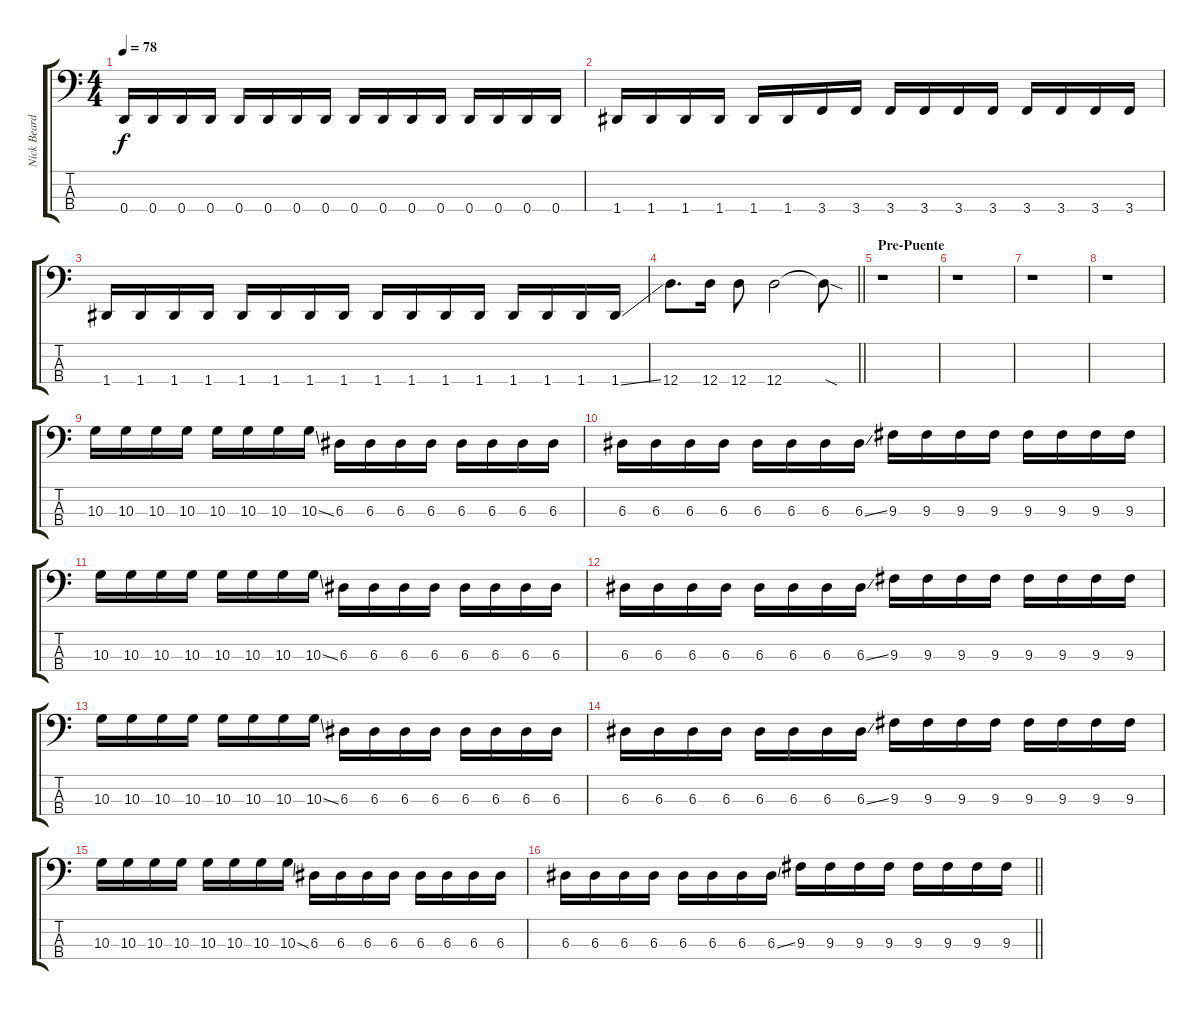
\track ("Nick Beard" "Nick Beard") {instrument electricbasspick}
\staff {score tabs}
\tuning (G2 D2 A1 D1) {hide}
\ts (4 4)
\tempo 78
\clef f4
\ks c
0.4.16{dy f} 0.4.16 0.4.16 0.4.16 0.4.16 0.4.16 0.4.16 0.4.16 0.4.16 0.4.16 0.4.16 0.4.16 0.4.16 0.4.16 0.4.16 0.4.16 |
1.4.16 1.4.16 1.4.16 1.4.16 1.4.16 1.4.16 3.4.16 3.4.16 3.4.16 3.4.16 3.4.16 3.4.16 3.4.16 3.4.16 3.4.16 3.4.16 |
1.4.16 1.4.16 1.4.16 1.4.16 1.4.16 1.4.16 1.4.16 1.4.16 1.4.16 1.4.16 1.4.16 1.4.16 1.4.16 1.4.16 1.4.16 1.4{ss}.16 |
\barLineRight lightlight
12.4.8{d} 12.4.16 12.4.8 12.4.2 12.4{sod t}.8 |
\section ("" "Pre-Puente")
r.1 |
r.1 |
r.1 |
r.1 |
10.3.16 10.3.16 10.3.16 10.3.16 10.3.16 10.3.16 10.3.16 10.3{ss}.16 6.3.16 6.3.16 6.3.16 6.3.16 6.3.16 6.3.16 6.3.16 6.3.16 |
6.3.16 6.3.16 6.3.16 6.3.16 6.3.16 6.3.16 6.3.16 6.3{ss}.16 9.3.16 9.3.16 9.3.16 9.3.16 9.3.16 9.3.16 9.3.16 9.3.16 |
10.3.16 10.3.16 10.3.16 10.3.16 10.3.16 10.3.16 10.3.16 10.3{ss}.16 6.3.16 6.3.16 6.3.16 6.3.16 6.3.16 6.3.16 6.3.16 6.3.16 |
6.3.16 6.3.16 6.3.16 6.3.16 6.3.16 6.3.16 6.3.16 6.3{ss}.16 9.3.16 9.3.16 9.3.16 9.3.16 9.3.16 9.3.16 9.3.16 9.3.16 |
10.3.16 10.3.16 10.3.16 10.3.16 10.3.16 10.3.16 10.3.16 10.3{ss}.16 6.3.16 6.3.16 6.3.16 6.3.16 6.3.16 6.3.16 6.3.16 6.3.16 |
6.3.16 6.3.16 6.3.16 6.3.16 6.3.16 6.3.16 6.3.16 6.3{ss}.16 9.3.16 9.3.16 9.3.16 9.3.16 9.3.16 9.3.16 9.3.16 9.3.16 |
10.3.16 10.3.16 10.3.16 10.3.16 10.3.16 10.3.16 10.3.16 10.3{ss}.16 6.3.16 6.3.16 6.3.16 6.3.16 6.3.16 6.3.16 6.3.16 6.3.16 |
\barLineRight lightlight
6.3.16 6.3.16 6.3.16 6.3.16 6.3.16 6.3.16 6.3.16 6.3{ss}.16 9.3.16 9.3.16 9.3.16 9.3.16 9.3.16 9.3.16 9.3.16 9.3.16
